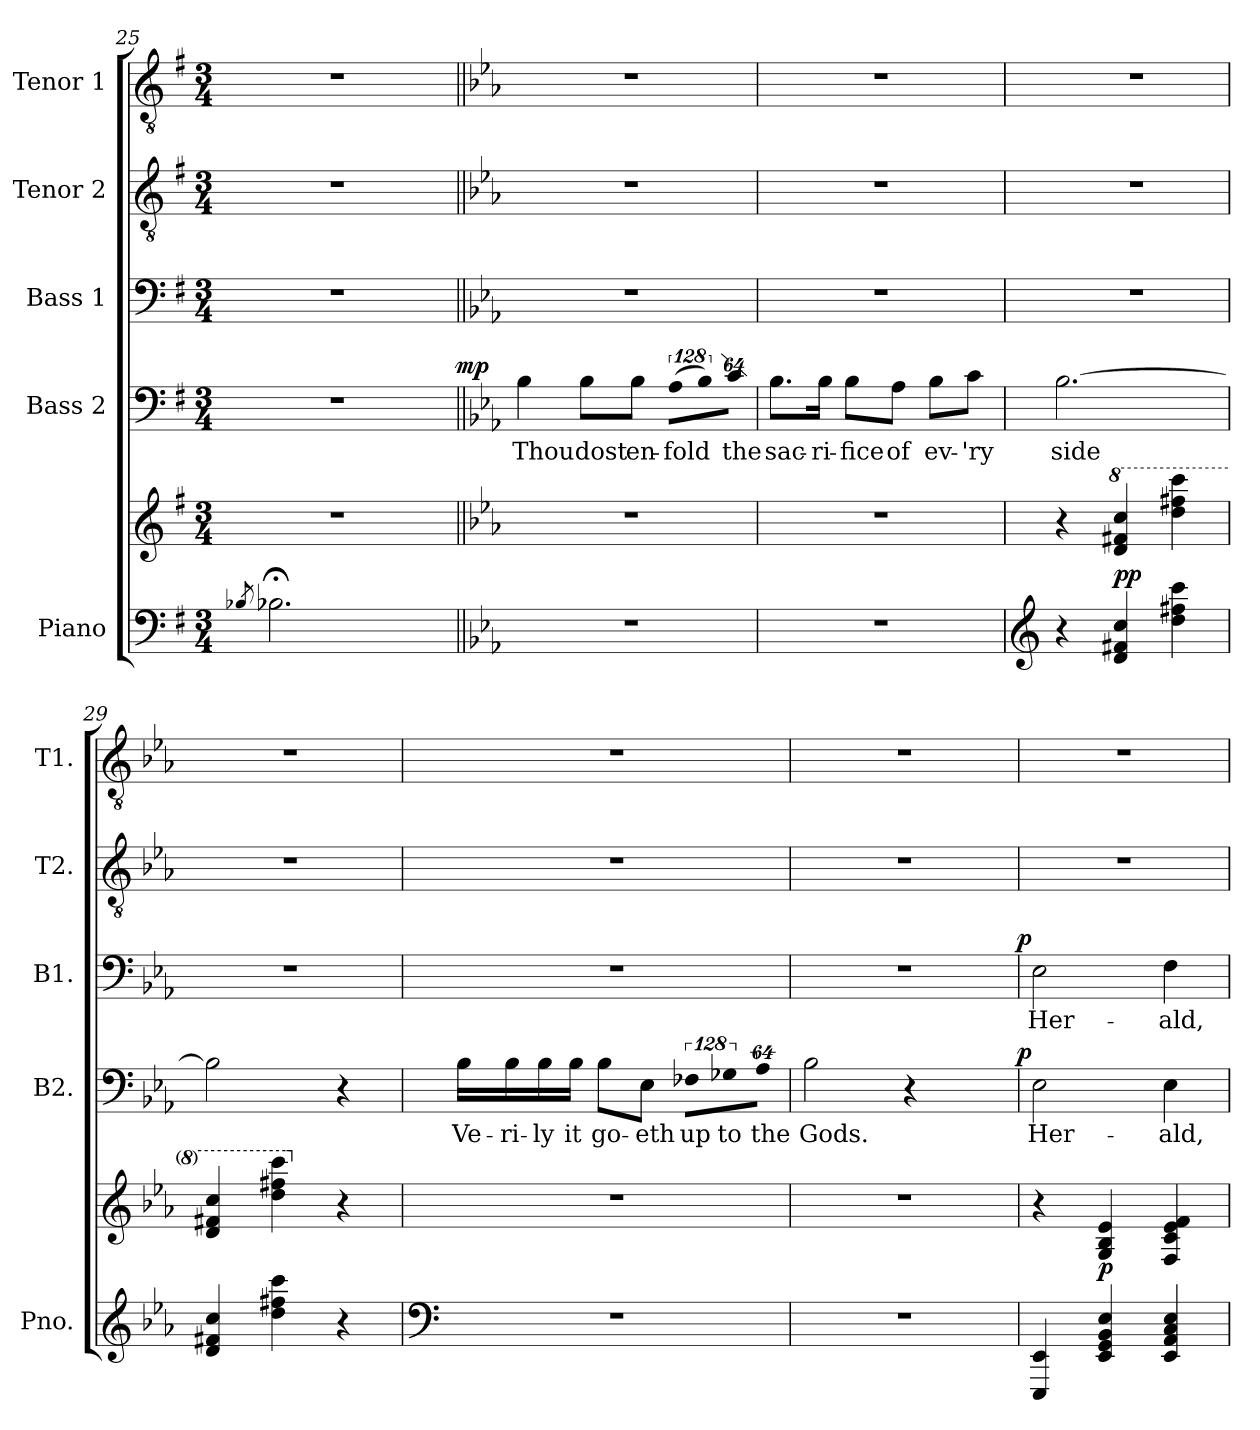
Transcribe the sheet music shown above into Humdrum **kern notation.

**kern	**kern	**dynam	**kern	**text	**dynam	**kern	**text	**dynam	**kern	**kern
*part5	*part5	*part5	*part4	*part4	*part4	*part3	*part3	*part3	*part2	*part1
*staff6	*staff5	*staff5/6	*staff4	*staff4	*staff4	*staff3	*staff3	*staff3	*staff2	*staff1
*I"Piano	*	*	*I"Bass 2	*	*	*I"Bass 1	*	*	*I"Tenor 2	*I"Tenor 1
*I'Pno.	*	*	*I'B2.	*	*	*I'B1.	*	*	*I'T2.	*I'T1.
*clefF4	*clefG2	*	*clefF4	*	*	*clefF4	*	*	*clefGv2	*clefGv2
*	*	*	*	*	*	*	*	*	*ITrd7c12	*ITrd7c12
*k[f#]	*k[f#]	*	*k[f#]	*	*	*k[f#]	*	*	*k[f#]	*k[f#]
*G:	*G:	*	*G:	*	*	*G:	*	*	*G:	*G:
*M3/4	*M3/4	*	*M3/4	*	*	*M3/4	*	*	*M3/4	*M3/4
=25	=25	=25	=25	=25	=25	=25	=25	=25	=25	=25
8qB-Xi/	.	.	.	.	.	.	.	.	.	.
!	!LO:N:vis=1	!	!LO:N:vis=1	!	!	!LO:N:vis=1	!	!	!LO:N:vis=1	!LO:N:vis=1
*	*	*	*^	*	*	*	*	*	*	*
2.B-;i\	2.r	.	2.r	2ryy	.	.	2.r	.	.	2.r	2.r
.	.	.	.	8ryy	.	.	.	.	.	.	.
.	.	.	.	16ryy	.	.	.	.	.	.	.
.	.	.	.	32ryy	.	.	.	.	.	.	.
.	.	.	.	64ryy	.	.	.	.	.	.	.
.	.	.	.	128...ryy	.	.	.	.	.	.	.
.	.	.	.	1024ryy	.	mp	.	.	.	.	.
*	*	*	*v	*v	*	*	*	*	*	*	*
=26||	=26||	=26||	=26||	=26||	=26||	=26||	=26||	=26||	=26||	=26||
*k[b-e-a-]	*k[b-e-a-]	*	*k[b-e-a-]	*	*	*k[b-e-a-]	*	*	*k[b-e-a-]	*k[b-e-a-]
*E-:	*E-:	*	*E-:	*	*	*E-:	*	*	*E-:	*E-:
*	*	*	*^	*	*	*	*	*	*	*
!LO:N:vis=1	!LO:N:vis=1	!	!	!	!	!	!	!	!	!	!
*	*	*	*v	*v	*	*	*	*	*	*	*
*	*	*	*^	*	*	*	*	*	*	*
!	!	!	!LO:TX:a:t=SOLO	!	!	!	!	!	!	!	!
!	!	!	!	!	!LO:LY:b:color=#000000	!	!LO:N:vis=1	!	!	!LO:N:vis=1	!LO:N:vis=1
*	*	*	*v	*v	*	*	*	*	*	*	*
2.r	2.r	.	4B-i\	Thou	.	2.r	.	.	2.r	2.r
!	!	!	!	!LO:LY:b:color=#000000	!	!	!	!	!	!
.	.	.	8B-i\L	dost	.	.	.	.	.	.
!	!	!	!	!LO:LY:b:color=#000000	!	!	!	!	!	!
.	.	.	8B-i\J	en-	.	.	.	.	.	.
!	!	!	!LO:N:vis=8	!	!	!	!	!	!	!
!	!	!	!	!LO:LY:b:color=#000000	!	!	!	!	!	!
.	.	.	(1024%85A-i\L	-fold	.	.	.	.	.	.
!	!	!	!LO:N:vis=8	!	!	!	!	!	!	!
.	.	.	1024%85B-i\)	.	.	.	.	.	.	.
!	!	!	!LO:N:vis=8	!	!	!	!	!	!	!
!	!	!	!	!LO:LY:b:color=#000000	!	!	!	!	!	!
.	.	.	512%43ci\J	the	.	.	.	.	.	.
!!LO:PB:g=z
=27	=27	=27	=27	=27	=27	=27	=27	=27	=27	=27
!LO:N:vis=1	!LO:N:vis=1	!	!	!	!	!	!	!	!	!
!	!	!	!	!LO:LY:b:color=#000000	!	!LO:N:vis=1	!	!	!LO:N:vis=1	!LO:N:vis=1
2.r	2.r	.	8.B-i\L	sac-	.	2.r	.	.	2.r	2.r
!	!	!	!	!LO:LY:b:color=#000000	!	!	!	!	!	!
.	.	.	16B-i\Jk	-ri-	.	.	.	.	.	.
!	!	!	!	!LO:LY:b:color=#000000	!	!	!	!	!	!
.	.	.	8B-i\L	-fice	.	.	.	.	.	.
!	!	!	!	!LO:LY:b:color=#000000	!	!	!	!	!	!
.	.	.	8A-i\J	of	.	.	.	.	.	.
!	!	!	!	!LO:LY:b:color=#000000	!	!	!	!	!	!
.	.	.	8B-i\L	ev-	.	.	.	.	.	.
!	!	!	!	!LO:LY:b:color=#000000	!	!	!	!	!	!
.	.	.	8ci\J	-'ry	.	.	.	.	.	.
=28	=28	=28	=28	=28	=28	=28	=28	=28	=28	=28
*clefG2	*	*	*	*	*	*	*	*	*	*
!	!	!	!	!LO:LY:b:color=#000000	!	!LO:N:vis=1	!	!	!LO:N:vis=1	!LO:N:vis=1
4r	4r	.	[>2.B-i\	side	.	2.r	.	.	2.r	2.r
*	*8va	*	*	*	*	*	*	*	*	*
4di/ 4f#Xi 4cci	4ddi/ 4ff#Xi 4ccci	pp	.	.	.	.	.	.	.	.
4ddi\ 4ff#Xi 4ccci	4dddi\ 4fff#Xi 4cccci	.	.	.	.	.	.	.	.	.
=29	=29	=29	=29	=29	=29	=29	=29	=29	=29	=29
!	!	!	!	!	!	!LO:N:vis=1	!	!	!LO:N:vis=1	!LO:N:vis=1
4di/ 4f#Xi 4cci	4ddi/ 4ff#Xi 4ccci	.	2B-i\]	.	.	2.r	.	.	2.r	2.r
4ddi\ 4ff#Xi 4ccci	4dddi\ 4fff#Xi 4cccci	.	.	.	.	.	.	.	.	.
*	*X8va	*	*	*	*	*	*	*	*	*
4r	4r	.	4r	.	.	.	.	.	.	.
=30	=30	=30	=30	=30	=30	=30	=30	=30	=30	=30
*clefF4	*	*	*	*	*	*	*	*	*	*
!LO:N:vis=1	!LO:N:vis=1	!	!	!	!	!	!	!	!	!
!	!	!	!	!LO:LY:b:color=#000000	!	!LO:N:vis=1	!	!	!LO:N:vis=1	!LO:N:vis=1
2.r	2.r	.	16B-i\LL	Ve-	.	2.r	.	.	2.r	2.r
!	!	!	!	!LO:LY:b:color=#000000	!	!	!	!	!	!
.	.	.	16B-i\	-ri-	.	.	.	.	.	.
!	!	!	!	!LO:LY:b:color=#000000	!	!	!	!	!	!
.	.	.	16B-i\	-ly	.	.	.	.	.	.
!	!	!	!	!LO:LY:b:color=#000000	!	!	!	!	!	!
.	.	.	16B-i\JJ	it	.	.	.	.	.	.
!	!	!	!	!LO:LY:b:color=#000000	!	!	!	!	!	!
.	.	.	8B-i\L	go-	.	.	.	.	.	.
!	!	!	!	!LO:LY:b:color=#000000	!	!	!	!	!	!
.	.	.	8E-i\J	-eth	.	.	.	.	.	.
!	!	!	!LO:N:vis=8	!	!	!	!	!	!	!
!	!	!	!	!LO:LY:b:color=#000000	!	!	!	!	!	!
.	.	.	1024%85F-Xi\L	up	.	.	.	.	.	.
!	!	!	!LO:N:vis=8	!	!	!	!	!	!	!
!	!	!	!	!LO:LY:b:color=#000000	!	!	!	!	!	!
.	.	.	1024%85G-Xi\	to	.	.	.	.	.	.
!	!	!	!LO:N:vis=8	!	!	!	!	!	!	!
!	!	!	!	!LO:LY:b:color=#000000	!	!	!	!	!	!
.	.	.	512%43A-i\J	the	.	.	.	.	.	.
=31	=31	=31	=31	=31	=31	=31	=31	=31	=31	=31
!LO:N:vis=1	!LO:N:vis=1	!	!	!	!	!	!	!	!	!
!	!	!	!	!LO:LY:b:color=#000000	!	!LO:N:vis=1	!	!	!LO:N:vis=1	!LO:N:vis=1
*	*	*	*^	*	*	*^	*	*	*	*
2.r	2.r	.	2B-i\	2ryy	Gods.	.	2.r	2ryy	.	.	2.r	2.r
.	.	.	4r	8ryy	.	.	.	8ryy	.	.	.	.
.	.	.	.	16ryy	.	.	.	16ryy	.	.	.	.
.	.	.	.	32ryy	.	.	.	32ryy	.	.	.	.
.	.	.	.	64ryy	.	.	.	64ryy	.	.	.	.
.	.	.	.	128...ryy	.	.	.	128...ryy	.	.	.	.
.	.	.	.	1024ryy	.	p	.	1024ryy	.	p	.	.
*	*	*	*v	*v	*	*	*	*	*	*	*	*
*	*	*	*	*	*	*v	*v	*	*	*	*
=32	=32	=32	=32	=32	=32	=32	=32	=32	=32	=32
*	*	*	*^	*	*	*^	*	*	*	*
!	!	!	!	!	!LO:LY:b:color=#000000	!	!	!	!	!	!	!
*	*	*	*v	*v	*	*	*	*	*	*	*	*
*	*	*	*	*	*	*v	*v	*	*	*	*
*	*	*	*^	*	*	*^	*	*	*	*
!	!	!	!LO:TX:a:t=TUTTI	!	!	!	!	!	!	!	!	!
!	!	!	!	!	!	!	!	!	!LO:LY:b:color=#000000	!	!LO:N:vis=1	!LO:N:vis=1
*	*	*	*v	*v	*	*	*	*	*	*	*	*
*	*	*	*	*	*	*v	*v	*	*	*	*
4EEE-i/ 4EE-i	4r	.	2E-i\	Her-	.	2E-i\	Her-	.	2.r	2.r
4EE-i/ 4GGi 4BB-i 4E-i	4Gi/ 4B-i 4e-i	p	.	.	.	.	.	.	.	.
!	!	!	!	!LO:LY:b:color=#000000	!	!	!	!	!	!
!	!	!	!	!	!	!	!LO:LY:b:color=#000000	!	!	!
4EE-i/ 4AA-i 4Ci 4E-i	4Fi/ 4ci 4e-i 4fi	.	4E-i\	-ald,	.	4Fi\	-ald,	.	.	.
=	=	=	=	=	=	=	=	=	=	=
*-	*-	*-	*-	*-	*-	*-	*-	*-	*-	*-
